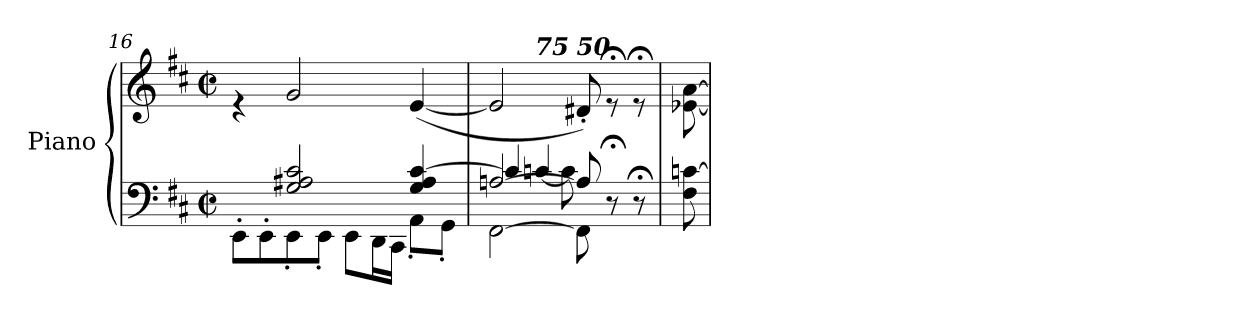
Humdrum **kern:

**kern	**kern	**dynam
*part1	*part1	*part1
*staff2	*staff1	*staff1/2
*I"Piano	*	*
*I'Pno	*	*
*clefF4	*clefG2	*
*k[f#c#]	*k[f#c#]	*
*M4/4	*M4/4	*
*met(c|)	*met(c|)	*
=16	=16	=16
*^	*	*
4ryy	8EE'\L	4re	.
.	8EE'\	.	.
2G/ 2A#X/ 2c#/	8EE'\	2g/	.
.	8EE'\J	.	.
.	8EE\L	.	.
.	16DD\L	.	.
.	16CC#\JJ	.	.
4G/ 4A#/ [4c#/	8AA'\L	(>[4e/	.
.	8GG'\J	.	.
=17	=17	=17	=17
*	*^	*	*
!	!	!	!LO:TX:a:Bi:t=100	!
*	*	*	*^	*
[2An/	4c#/]	[2FF#\	2e/]	4ryy	.
!	!	!	!	!LO:TX:a:Bi:t=75	!
.	[4cn/	.	.	2ryy	.
!	!	!	!LO:TX:a:Bi:t=50	!	!
8A/]	8c]	8FF#\]	8d#X'/)	.	.
4ryy	4ryy	8r;<	8r;<e	.	.
.	.	8r;<	8r;<e	8ryy	.
!!LO:LB:g=z
=18	=18	=18	=18	=18	=18
!	!	!	!LO:TX:a:Bi:t=140	!	!
!	!	!	!	!	!LO:DY:a=2
!	!	!	!	!	!LO:DY:n=1:a=2
*v	*v	*v	*	*	*
*	*v	*v	*
8F#\ [8cn\L	[8e-X\ [8a\	other-dynamics p
=	=	=
*-	*-	*-
